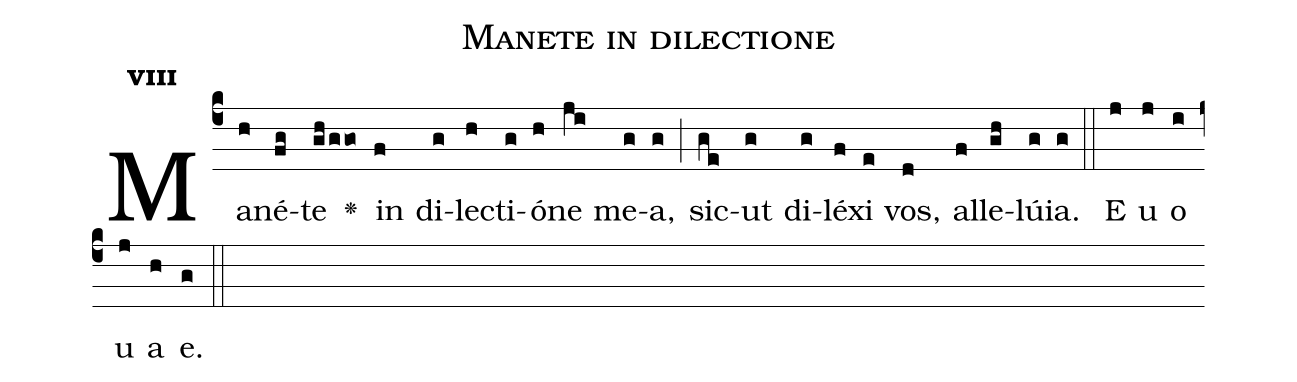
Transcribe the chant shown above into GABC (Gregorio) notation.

name:Manete in dilectione;
office-part:Antiphona;
mode:8;
%%
initial-style: 1;
name: Manete in dilectione
book: Antiphonae & Responsoria/Tomus II, p. 215;
occasion: Hebdomada V Paschae Feria V;
office-part: Laudes Ant E;
user-notes: ;
commentary: ;
annotation: 8g;
centering-scheme: english;
fontsize: 12;
font: OFLSortsMillGoudy;
height: 11;
width: 4.5;
%%
(c4)Ma(h)né(fg)te(gh/ggo) <v>\greheightstar</v>() in(f) di(g)le(h)cti(g)ó(h)ne(ji) me(g)a,(g) (;) sic(ge)ut(g) di(g)lé(f)xi(e) vos,(d) al(f)le(gh)lú(g)ia.(g) (::)
E(j) u(j) o(i) u(j) a(h) e.(g) (::)
